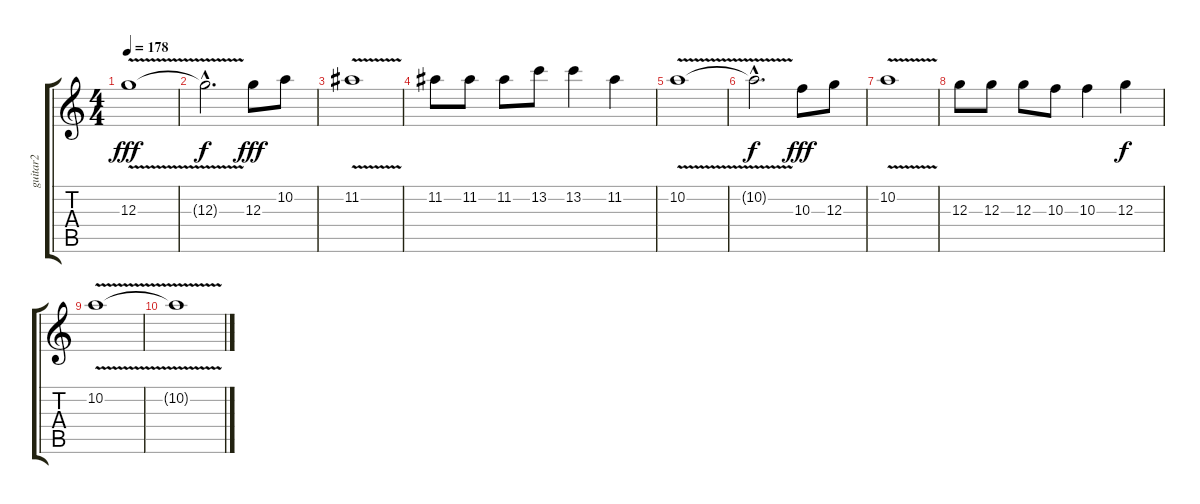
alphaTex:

\track ("guitar2" "guitar2") {instrument overdrivenguitar}
\staff {score tabs}
\tuning (E4 B3 G3 D3 A2 D2) {hide}
\ts (4 4)
\tempo 178
\clef g2
\ks c
12.3{v}.1{dy fff} |
12.3{hac t}.2{d dy f} 12.3.8{dy fff} 10.2.8 |
11.2{v}.1 |
11.2.8 11.2.8 11.2.8 13.2.8 13.2.4 11.2.4 |
10.2{v}.1 |
10.2{hac t}.2{d dy f} 10.3.8{dy fff} 12.3.8 |
10.2{v}.1 |
12.3.8 12.3.8 12.3.8 10.3.8 10.3.4 12.3.4{dy f} |
10.2{v}.1 |
10.2{t}.1
